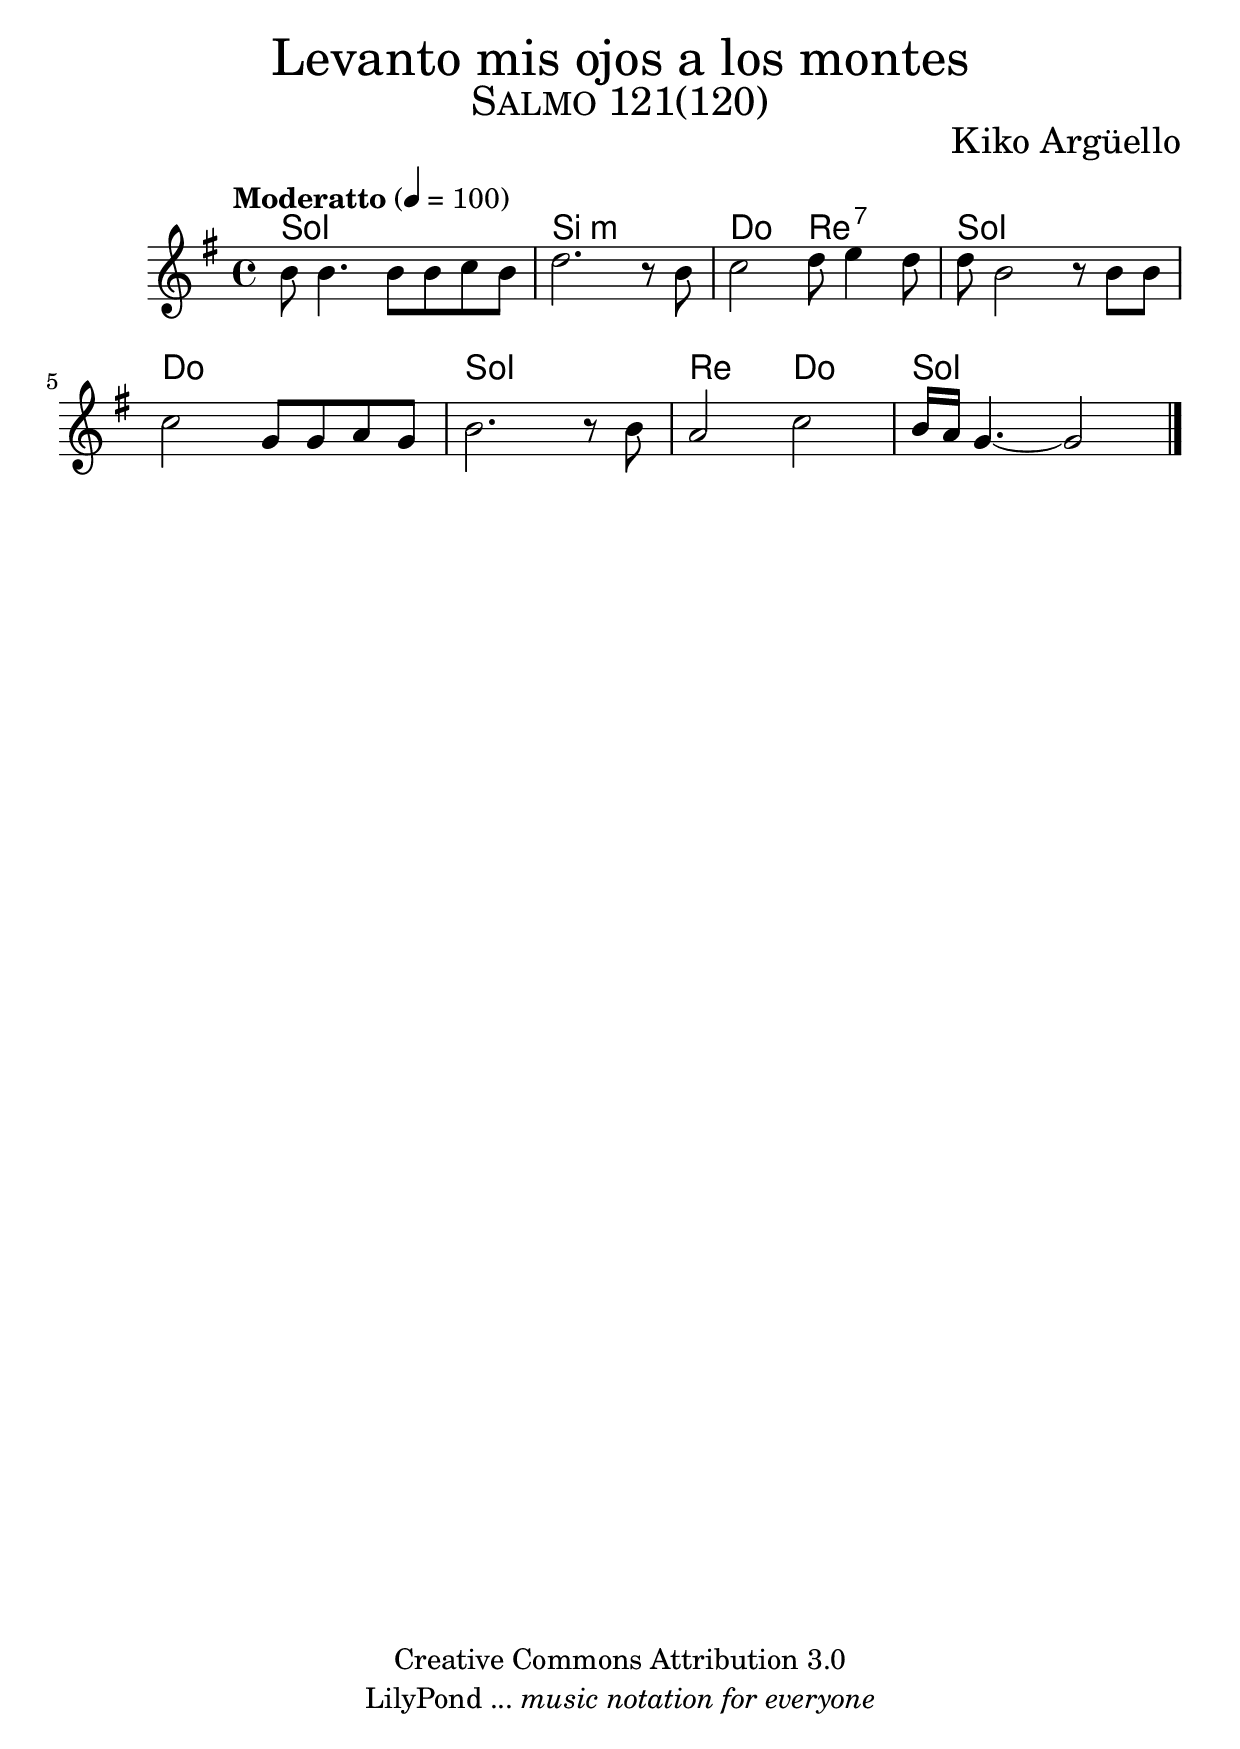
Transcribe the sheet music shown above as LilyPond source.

% ****************************************************************
%	Levanto mis ojos a los montes - Flauta
%	by serach.sam@
% ****************************************************************
\language "espanol"
\version "2.19.22"

% --- Includes
%\include "texto.ily"

% --- Tamaño del pentagrama
#(set-global-staff-size 25)

% --- Parametro globales
global = {  \tempo "Moderatto" 4 = 100 \clef treble \key sol \major \time 4/4 s2*16 \bar "|." }

% --- Cabecera
\markup { \fill-line { \center-column { \fontsize #5 "Levanto mis ojos a los montes" \fontsize #3 \caps "Salmo 121(120)" } } }
\markup { \fill-line { " " \center-column { \fontsize #2 "Kiko Argüello" \small "" } } }
\header {
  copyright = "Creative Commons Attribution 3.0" 
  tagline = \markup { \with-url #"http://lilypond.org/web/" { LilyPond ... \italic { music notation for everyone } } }
  breakbefore = ##t
}

% --- Musica
instrumento = \relative do'' {
  %\compressFullBarRests
  %Escribir la musica aqui...
  si8 si4. si8 si do si	| %1
  re2. r8 si		| %2
  do2 re8 mi4 re8	| %3
  re8 si2 r8 si8 si 	| %4
  do2 sol8 sol la8 sol 	| %5
  si2. r8 si 		| %6
  la2 do2		| %7
  si16 la sol4.	~ sol2	| %8		|
}

% --- Acordes
acordes = \new ChordNames {
  \set chordChanges = ##t
  \italianChords
  \chordmode { 
    sol1 si1:m 
    do2 re2:7 sol1 
    do1 sol1
    re2 do2 sol1
  }
}

% --- Partitura
\score {
  <<
    \acordes
    \new Staff { <<
      \set Staff.midiInstrument = #"flute"
      \global
      \instrumento
    >>}
  >>
  \midi {}
  \layout {}
}

% --- Pagina
\paper {
  #( set-default-paper-size "letter" )
}